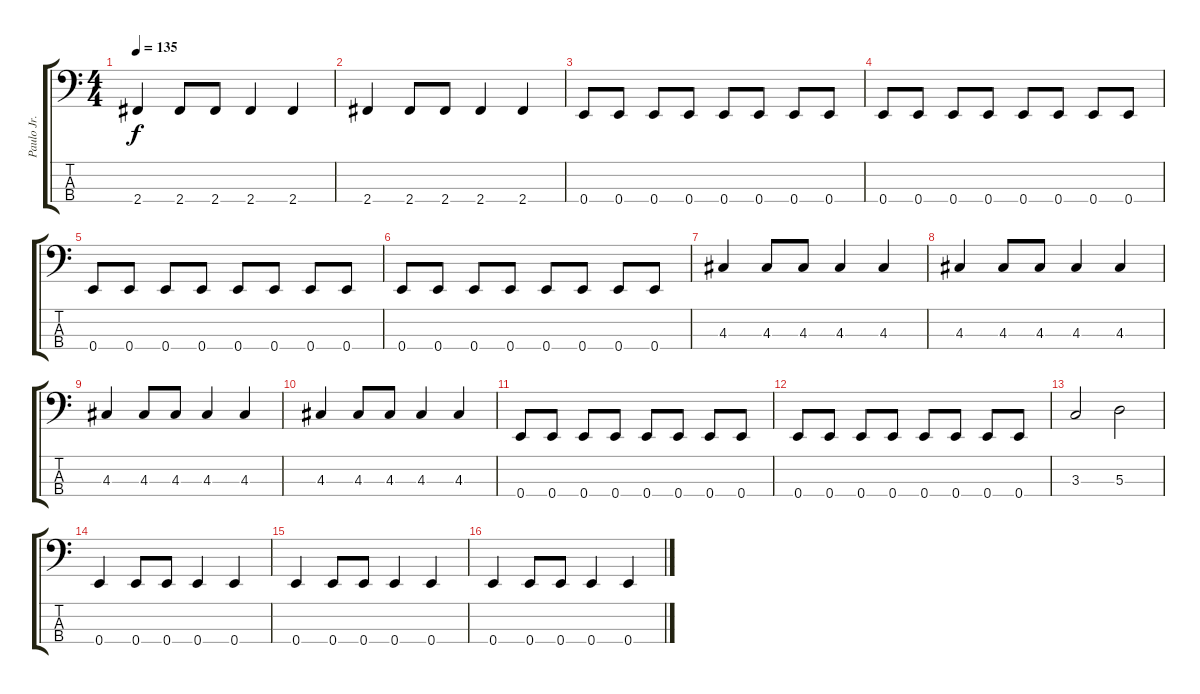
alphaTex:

\track ("Paulo Jr." "Paulo Jr.") {instrument electricbassfinger}
\staff {score tabs}
\tuning (G2 D2 A1 E1) {hide}
\ts (4 4)
\tempo 135
\clef f4
\ks c
2.4.4{dy f} 2.4.8 2.4.8 2.4.4 2.4.4 |
2.4.4 2.4.8 2.4.8 2.4.4 2.4.4 |
0.4.8 0.4.8 0.4.8 0.4.8 0.4.8 0.4.8 0.4.8 0.4.8 |
0.4.8 0.4.8 0.4.8 0.4.8 0.4.8 0.4.8 0.4.8 0.4.8 |
0.4.8 0.4.8 0.4.8 0.4.8 0.4.8 0.4.8 0.4.8 0.4.8 |
0.4.8 0.4.8 0.4.8 0.4.8 0.4.8 0.4.8 0.4.8 0.4.8 |
4.3.4 4.3.8 4.3.8 4.3.4 4.3.4 |
4.3.4 4.3.8 4.3.8 4.3.4 4.3.4 |
4.3.4 4.3.8 4.3.8 4.3.4 4.3.4 |
4.3.4 4.3.8 4.3.8 4.3.4 4.3.4 |
0.4.8 0.4.8 0.4.8 0.4.8 0.4.8 0.4.8 0.4.8 0.4.8 |
0.4.8 0.4.8 0.4.8 0.4.8 0.4.8 0.4.8 0.4.8 0.4.8 |
3.3.2 5.3.2 |
0.4.4 0.4.8 0.4.8 0.4.4 0.4.4 |
0.4.4 0.4.8 0.4.8 0.4.4 0.4.4 |
0.4.4 0.4.8 0.4.8 0.4.4 0.4.4
